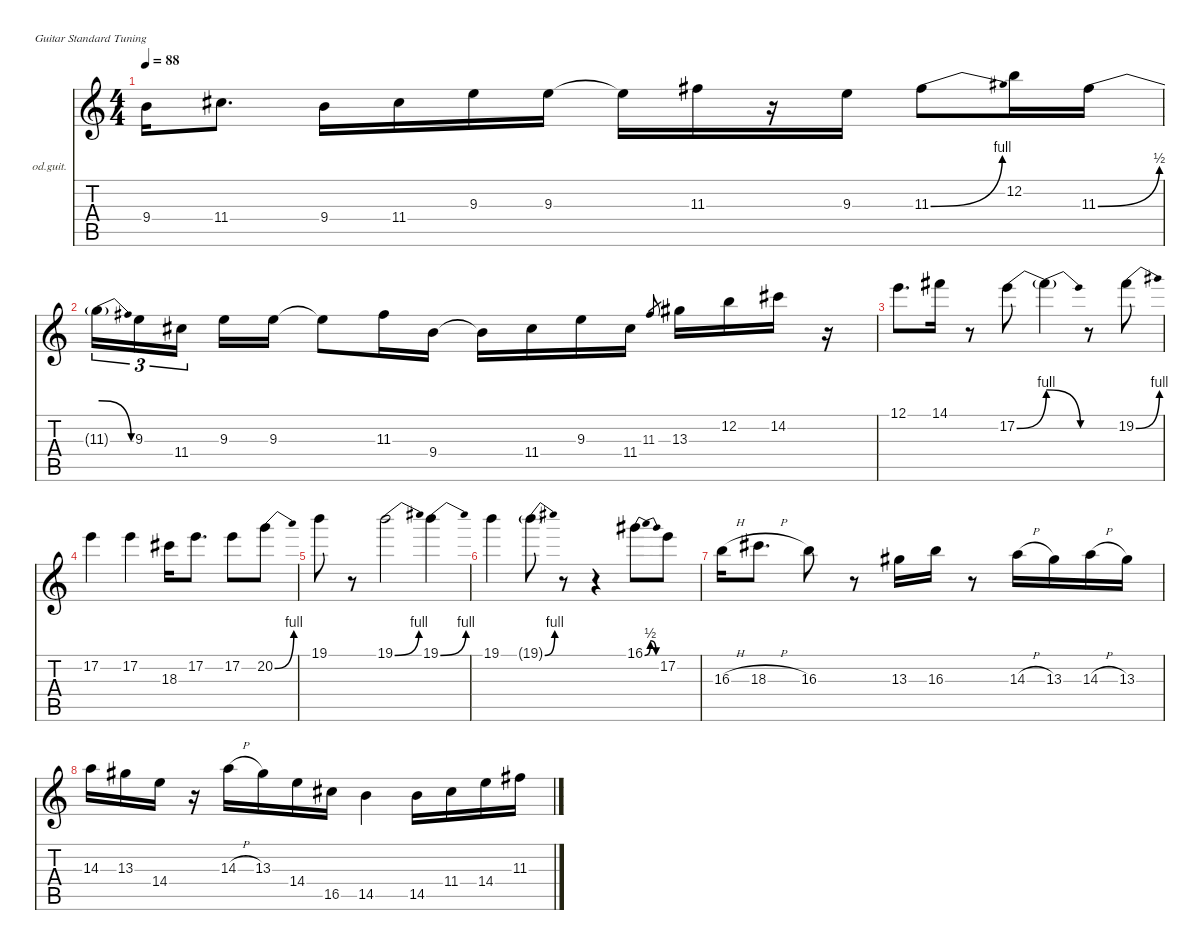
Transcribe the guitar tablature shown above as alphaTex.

\defaultSystemsLayout 4
\hideDynamics
\bracketExtendMode nobrackets
\firstSystemTrackNameOrientation horizontal
\otherSystemsTrackNameOrientation horizontal
\track ("Lead Joe" "od.guit.") {instrument overdrivenguitar}
\staff {score tabs}
\tuning (E4 B3 G3 D3 A2 E2)
\ts (4 4)
\tempo 88
\clef g2
\ks c
9.4.16{dy f beam Down} 11.4{acc #}.8{d beam Down} 9.4.16{beam Down} 11.4{acc #}.16{beam Down} 9.3.16{beam Down} 9.3.16{beam Down} 9.3{t}.16{beam Down} 11.3{acc #}.16{beam Down} r.16{beam Down} 9.3.16{beam Down} 11.3{be (bend 0 0 34.9999992 4) acc #}.8{beam Down} 12.2.16{beam Down} 11.3{be (bend 0 0 60 2) acc #}.16{beam Down} |
11.3{be (release 0 2 60 0) t}.16{tu (3 2) beam Down} 9.3.16{tu (3 2) beam Down} 11.4{acc #}.16{tu (3 2) beam Down} 9.3.16{beam Down} 9.3.16{beam Down} 9.3{t}.8{beam Down} 11.3{acc #}.16{beam Down} 9.4.16{beam Down} 9.4{t}.16{beam Down} 11.4{acc #}.16{beam Down} 9.3.16{beam Down} 11.4{acc #}.16{beam Down} 11.3{acc #}.8{gr dy mf beam Up} 13.3{acc #}.16{dy f beam Down} 12.2.16{beam Down} 14.2{acc #}.16{beam Down} r.16{beam Down} |
12.1.8{d beam Down} 14.1{acc #}.16{beam Down} r.8{beam Down} 17.2{be (bend 0 0 60 4)}.8{beam Down} 17.2{be (release 0 4 60 0) t}.4{beam Down} r.8{beam Down} 19.2{be (bend 0 0 30 4) acc #}.8{beam Down} |
17.2.4{beam Down} 17.2.4{beam Down} 18.3{acc #}.16{beam Down} 17.2.8{d beam Down} 17.2.8{beam Down} 20.2{be (bend 0 0 60 4)}.8{beam Down} |
19.1.8{beam Down} r.8{beam Down} 19.1{be (bend 0 0 17.0000004 4)}.2{beam Down} 19.1{be (bend 0 0 30 4)}.4{beam Down} |
19.1.4{beam Down} 19.1{be (bend 0 0 30 4) g}.8{dy mf beam Down} r.8{beam Down} r.4{beam Down} 16.1{be (bendrelease 0 0 15 2 30 2 45 0) acc #}.8{dy f beam Down} 17.2.8{beam Down} |
16.3{h}.16{beam Down} 18.3{h acc #}.8{d beam Down} 16.3.8{beam Down} r.8{beam Down} 13.3{acc #}.16{beam Down} 16.3.16{beam Down} r.8{beam Down} 14.3{h}.16{beam Down} 13.3{acc #}.16{beam Down} 14.3{h}.16{beam Down} 13.3{acc #}.16{beam Down} |
14.3.16{beam Down} 13.3{acc #}.16{beam Down} 14.4.16{beam Down} r.16{beam Down} 14.3{h}.16{beam Down} 13.3{acc #}.16{beam Down} 14.4.16{beam Down} 16.5{acc #}.16{beam Down} 14.5.4{beam Down} 14.5.16{beam Down} 11.4{acc #}.16{beam Down} 14.4.16{beam Down} 11.3{acc #}.16{beam Down}
